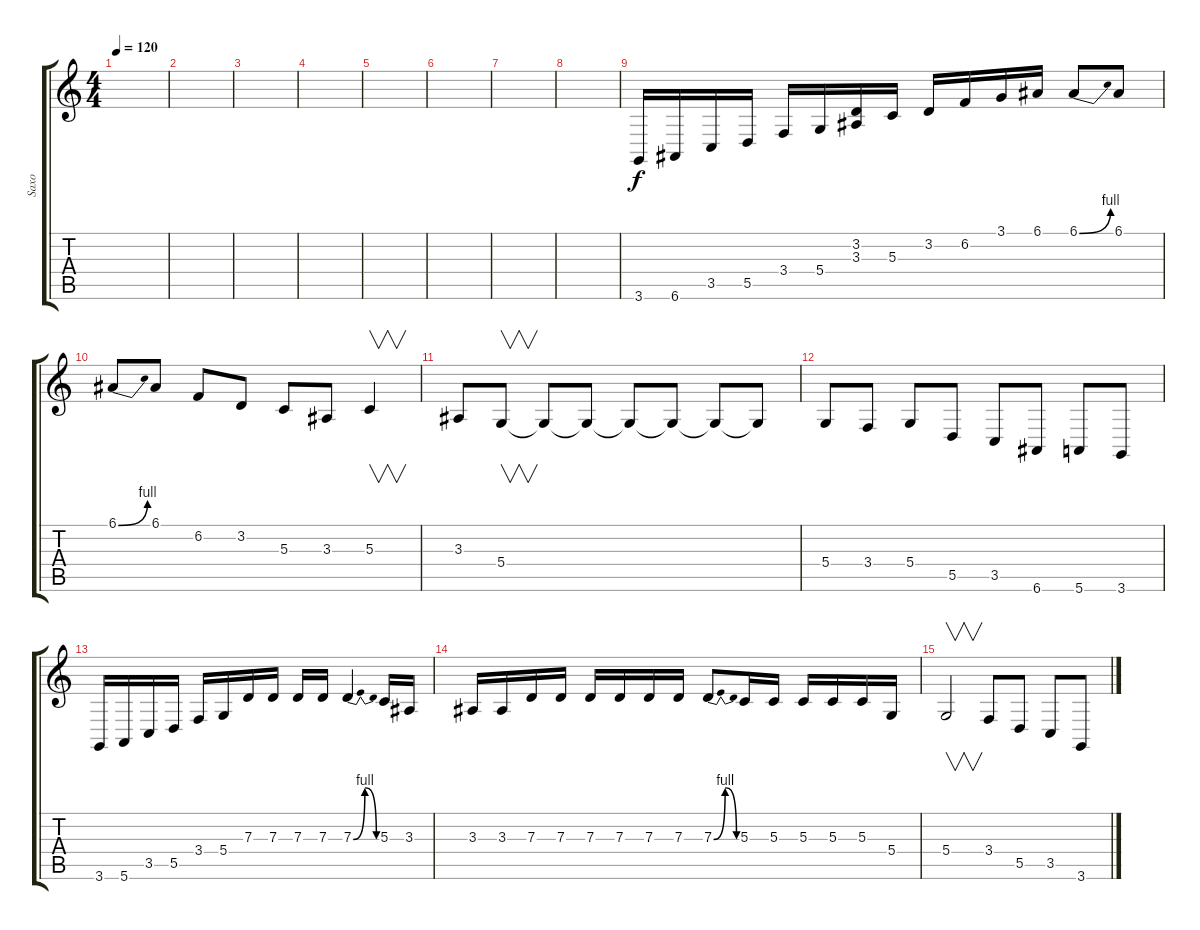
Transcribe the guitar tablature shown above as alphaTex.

\track ("Saxo" "Saxo") {instrument altosax}
\staff {score tabs}
\tuning (E4 B3 G3 D3 A2 E2) {hide}
\ts (4 4)
\tempo 120
\clef g2
\ks c
|
|
|
|
|
|
|
|
3.6.16 6.6.16 3.5.16 5.5.16 3.4.16 5.4.16 (3.2 3.3).16 5.3.16 3.2.16 6.2.16 3.1.16 6.1.16 6.1{be (bend 0 0 60 4)}.8 6.1.8 |
6.1{be (bend 0 0 60 4)}.8 6.1.8 6.2.8 3.2.8 5.3.8 3.3.8 5.3.4{v} |
3.3.8 5.4.8{v} 5.4{t}.8 5.4{t}.8 5.4{t}.8 5.4{t}.8 5.4{t}.8 5.4{t}.8 |
5.4.8 3.4.8 5.4.8 5.5.8 3.5.8 6.6.8 5.6.8 3.6.8 |
3.6.16 5.6.16 3.5.16 5.5.16 3.4.16 5.4.16 7.3.16 7.3.16 7.3.16 7.3.16 7.3{be (bendrelease 0 0 30 4 30 4 60 0)}.4 5.3.16 3.3.16 |
3.3.16 3.3.16 7.3.16 7.3.16 7.3.16 7.3.16 7.3.16 7.3.16 7.3{be (bendrelease 0 0 30 4 30 4 60 0)}.8 5.3.16 5.3.16 5.3.16 5.3.16 5.3.16 5.4.16 |
5.4.2{v} 3.4.8 5.5.8 3.5.8 3.6.8
